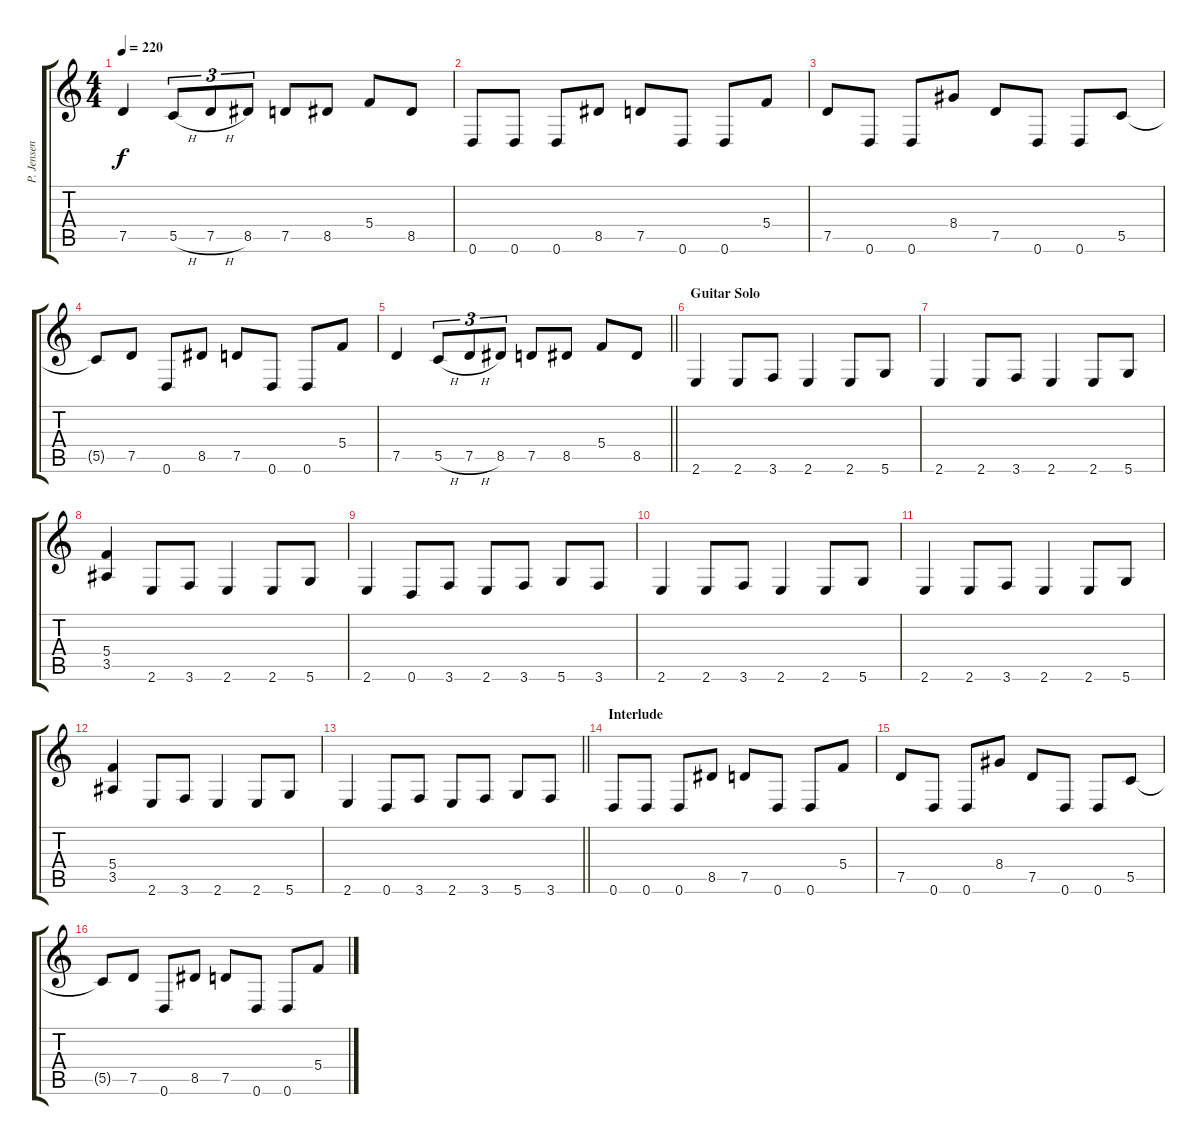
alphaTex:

\track ("P. Jensen" "P. Jensen") {instrument distortionguitar}
\staff {score tabs}
\tuning (D4 A3 F3 C3 G2 D2) {hide}
\ts (4 4)
\tempo 220
\clef g2
\ks c
7.5.4{dy f} 5.5{h}.8{tu (3 2)} 7.5{h}.8{tu (3 2)} 8.5.8{tu (3 2)} 7.5.8 8.5.8 5.4.8 8.5.8 |
0.6.8 0.6.8 0.6.8 8.5.8 7.5.8 0.6.8 0.6.8 5.4.8 |
7.5.8 0.6.8 0.6.8 8.4.8 7.5.8 0.6.8 0.6.8 5.5.8 |
5.5{t}.8 7.5.8 0.6.8 8.5.8 7.5.8 0.6.8 0.6.8 5.4.8 |
\barLineRight lightlight
7.5.4 5.5{h}.8{tu (3 2)} 7.5{h}.8{tu (3 2)} 8.5.8{tu (3 2)} 7.5.8 8.5.8 5.4.8 8.5.8 |
\section ("" "Guitar Solo")
2.6.4 2.6.8 3.6.8 2.6.4 2.6.8 5.6.8 |
2.6.4 2.6.8 3.6.8 2.6.4 2.6.8 5.6.8 |
(5.4 3.5).4 2.6.8 3.6.8 2.6.4 2.6.8 5.6.8 |
2.6.4 0.6.8 3.6.8 2.6.8 3.6.8 5.6.8 3.6.8 |
2.6.4 2.6.8 3.6.8 2.6.4 2.6.8 5.6.8 |
2.6.4 2.6.8 3.6.8 2.6.4 2.6.8 5.6.8 |
(5.4 3.5).4 2.6.8 3.6.8 2.6.4 2.6.8 5.6.8 |
\barLineRight lightlight
2.6.4 0.6.8 3.6.8 2.6.8 3.6.8 5.6.8 3.6.8 |
\section ("" "Interlude")
0.6.8 0.6.8 0.6.8 8.5.8 7.5.8 0.6.8 0.6.8 5.4.8 |
7.5.8 0.6.8 0.6.8 8.4.8 7.5.8 0.6.8 0.6.8 5.5.8 |
5.5{t}.8 7.5.8 0.6.8 8.5.8 7.5.8 0.6.8 0.6.8 5.4.8
